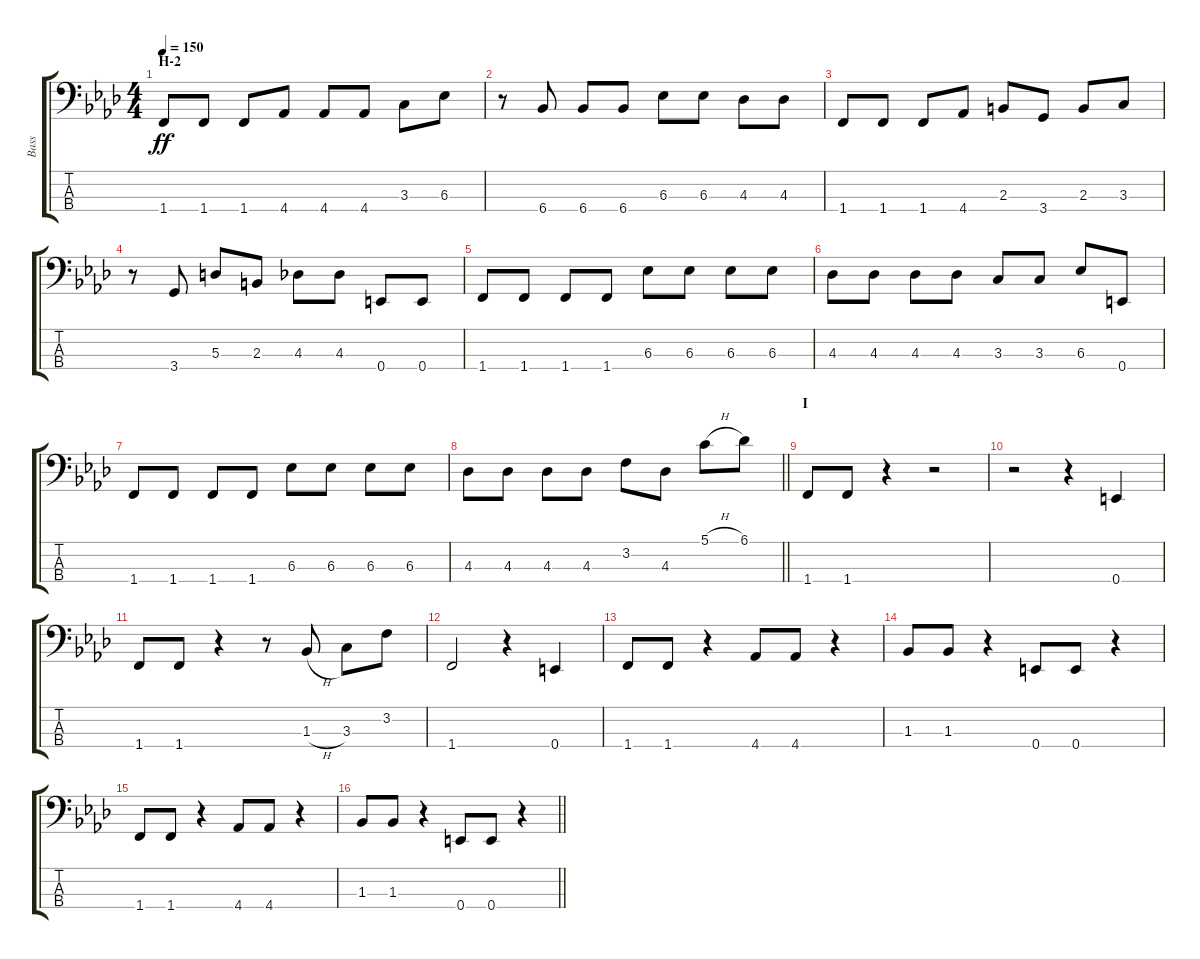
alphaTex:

\track ("Bass" "Bass") {instrument electricbasspick}
\staff {score tabs}
\tuning (G2 D2 A1 E1) {hide}
\ts (4 4)
\section ("" "H-2")
\tempo 150
\clef f4
\ks ab
1.4.8{dy ff} 1.4.8 1.4.8 4.4.8 4.4.8 4.4.8 3.3.8 6.3.8 |
r.8 6.4.8 6.4.8 6.4.8 6.3.8 6.3.8 4.3.8 4.3.8 |
1.4.8 1.4.8 1.4.8 4.4.8 2.3.8 3.4.8 2.3.8 3.3.8 |
r.8 3.4.8 5.3.8 2.3.8 4.3.8 4.3.8 0.4.8 0.4.8 |
1.4.8 1.4.8 1.4.8 1.4.8 6.3.8 6.3.8 6.3.8 6.3.8 |
4.3.8 4.3.8 4.3.8 4.3.8 3.3.8 3.3.8 6.3.8 0.4.8 |
1.4.8 1.4.8 1.4.8 1.4.8 6.3.8 6.3.8 6.3.8 6.3.8 |
\barLineRight lightlight
4.3.8 4.3.8 4.3.8 4.3.8 3.2.8 4.3.8 5.1{h}.8 6.1.8 |
\section ("" "I")
1.4.8 1.4.8 r.4 r.2 |
r.2 r.4 0.4.4 |
1.4.8 1.4.8 r.4 r.8 1.3{h}.8 3.3.8 3.2.8 |
1.4.2 r.4 0.4.4 |
1.4.8 1.4.8 r.4 4.4.8 4.4.8 r.4 |
1.3.8 1.3.8 r.4 0.4.8 0.4.8 r.4 |
1.4.8 1.4.8 r.4 4.4.8 4.4.8 r.4 |
\barLineRight lightlight
1.3.8 1.3.8 r.4 0.4.8 0.4.8 r.4
